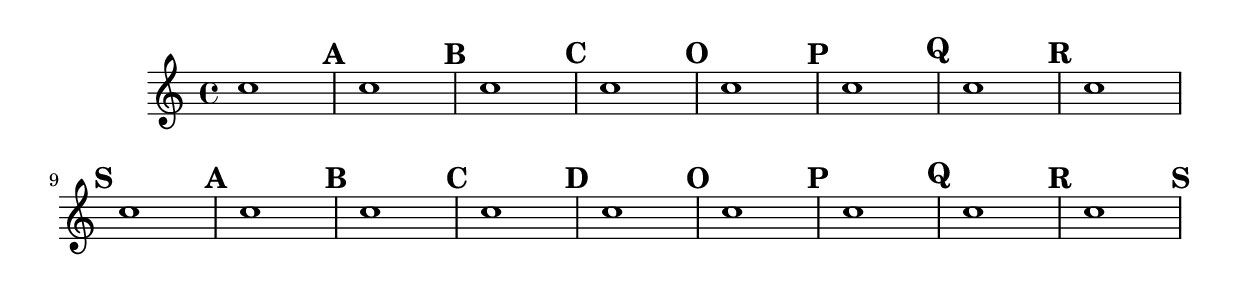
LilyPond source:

%% Do not edit this file; it is automatically
%% generated from LSR http://lsr.dsi.unimi.it
%% This file is in the public domain.
\version "2.12.2"

\header {
  lsrtags = "rhythms"

  texidoc = "
This snippet demonstrates how to obtain automatic ordered rehearsal
marks, but from the letter or number desired.

"
  doctitle = "Forcing rehearsal marks to start from a given letter or number"
} % begin verbatim

\relative c'' {
  c1 \mark \default
  c1 \mark \default
  c1 \mark \default
  c1 \mark #14
  c1 \mark \default
  c1 \mark \default
  c1 \mark \default
  c1 \mark \default
  \break
  \set Score.markFormatter = #format-mark-numbers
  c1 \mark #1
  c1 \mark \default
  c1 \mark \default
  c1 \mark \default
  c1 \mark #14
  c1 \mark \default
  c1 \mark \default
  c1 \mark \default
  c1 \mark \default
}

